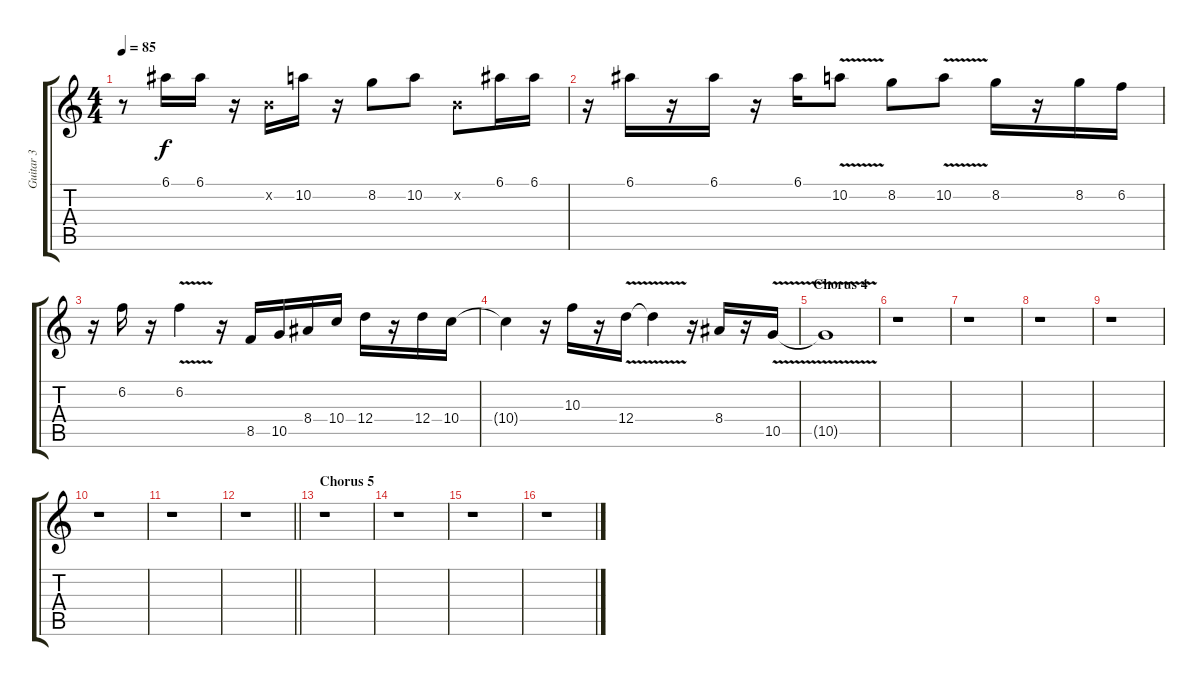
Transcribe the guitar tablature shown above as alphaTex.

\track ("Guitar 3" "Guitar 3") {instrument electricguitarjazz}
\staff {score tabs}
\tuning (E4 B3 G3 D3 A2 E2) {hide}
\ts (4 4)
\tempo 85
\clef g2
\ks c
r.8{dy f} 6.1.16 6.1.16 r.16 0.2{x}.16 10.2.16 r.16 8.2.8 10.2.8 0.2{x}.8 6.1.16 6.1.16 |
r.16 6.1.16 r.16 6.1.16 r.16 6.1.16 10.2{v}.8 8.2.8 10.2{v}.8 8.2.16 r.16 8.2.16 6.2.16 |
r.16 6.2.16 r.16 6.2{v}.4 r.16 8.5.16 10.5.16 8.4.16 10.4.16 12.4.16 r.16 12.4.16 10.4.16 |
10.4{t}.4 r.16 10.3.16 r.16 12.4{v}.16 12.4{t}.4 r.16 8.4.16 r.16 10.5{v}.16 |
\section ("" "Chorus 4")
10.5{t}.1 |
r.1 |
r.1 |
r.1 |
r.1 |
r.1 |
r.1 |
\barLineRight lightlight
r.1 |
\section ("" "Chorus 5")
r.1 |
r.1 |
r.1 |
r.1
